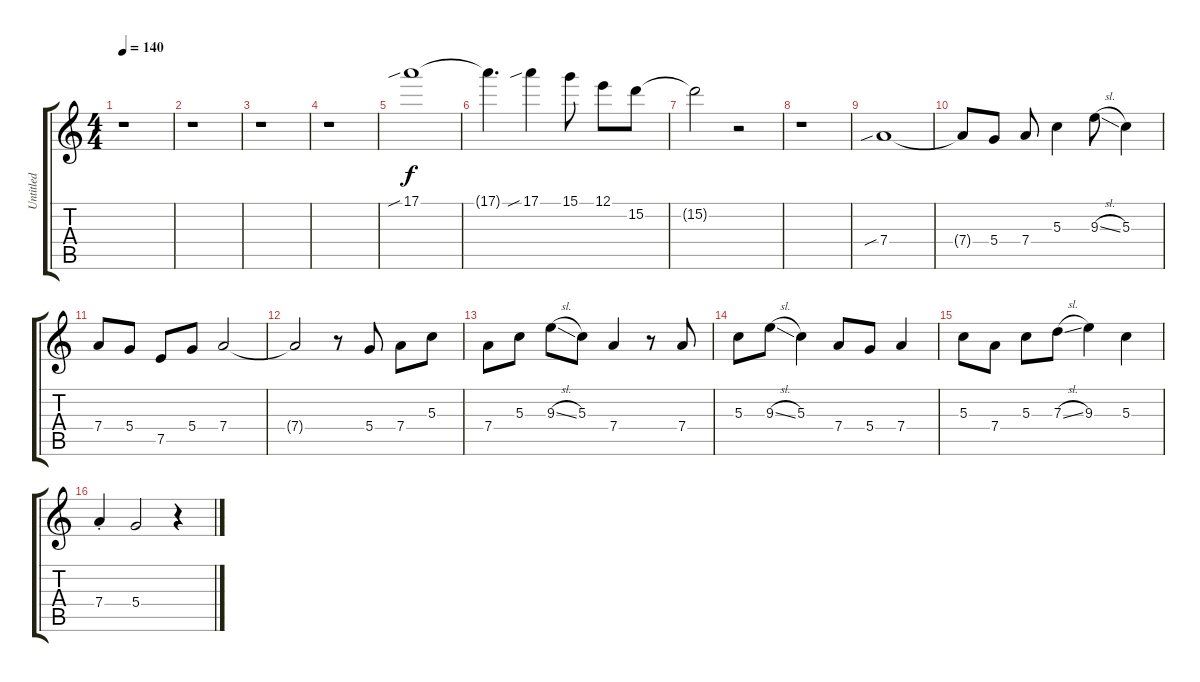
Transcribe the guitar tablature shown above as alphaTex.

\track ("Untitled" "Untitled") {instrument distortionguitar}
\staff {score tabs}
\tuning (E4 B3 G3 D3 A2 E2) {hide}
\ts (4 4)
\tempo 140
\clef g2
\ks c
r.1{dy f instrument distortionguitar} |
r.1 |
r.1 |
r.1 |
17.1{sib}.1 |
17.1{t}.4{d} 17.1{sib}.4 15.1.8 12.1.8 15.2.8 |
15.2{t}.2 r.2 |
r.1 |
7.4{sib}.1 |
7.4{t}.8 5.4.8 7.4.8 5.3.4 9.3{sl}.8 5.3.4 |
7.4.8 5.4.8 7.5.8 5.4.8 7.4.2 |
7.4{t}.2 r.8 5.4.8 7.4.8 5.3.8 |
7.4.8 5.3.8 9.3{sl}.8 5.3.8 7.4.4 r.8 7.4.8 |
5.3.8 9.3{sl}.8 5.3.4 7.4.8 5.4.8 7.4.4 |
5.3.8 7.4.8 5.3.8 7.3{sl}.8 9.3.4 5.3.4 |
7.4{st}.4 5.4.2 r.4
